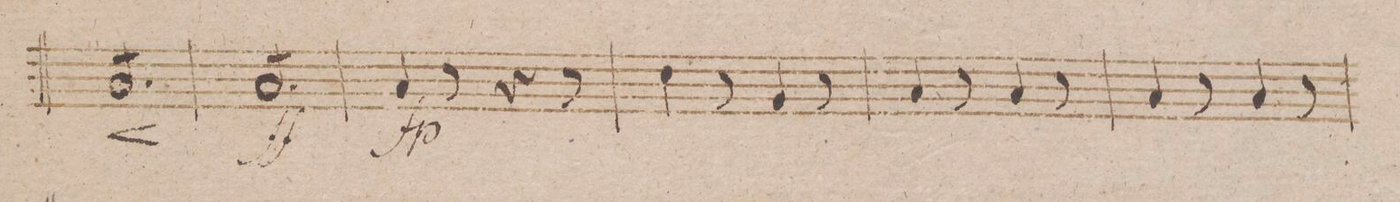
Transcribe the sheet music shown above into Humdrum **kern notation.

**kern	**dynam
*I"Violoncello et Baſso.	*
*clefF4	*
*k[b-e-]	*
*M6/8	*
*tremolo	*
8C/L	<
8C/	.
8C/	.
8C/	.
8C/	.
8C/J	[
=27	=27
8C/L	ff
8C/	.
8C/	.
8C/	.
8C/	.
8C/J	.
*Xtremolo	*
=28	=28
4C/	fp
8r	.
4r	.
8r	.
=29	=29
4F\	.
8r	.
4BB-/	.
8r	.
=30	=30
4C/	.
8r	.
4C/	.
8r	.
=31	=31
4C/	.
8r	.
4C/	.
8r	.
=32	=32
*-	*-
